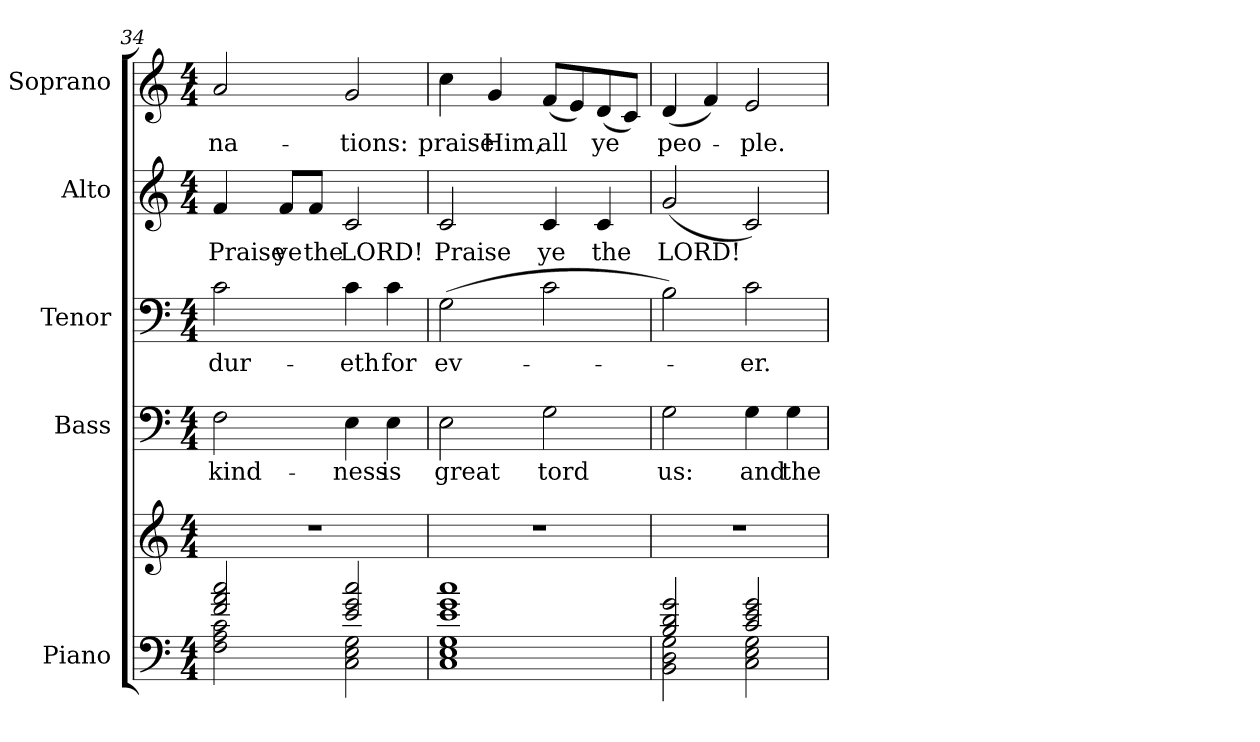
**kern	**kern	**kern	**text	**kern	**text	**kern	**text	**kern	**text
*part5	*part5	*part4	*part4	*part3	*part3	*part2	*part2	*part1	*part1
*staff6	*staff5	*staff4	*staff4	*staff3	*staff3	*staff2	*staff2	*staff1	*staff1
*I"Piano	*	*I"Bass	*	*I"Tenor	*	*I"Alto	*	*I"Soprano	*
*I'Pno.	*	*I'B.	*	*I'T.	*	*I'A.	*	*I'S.	*
*clefF4	*clefG2	*clefF4	*	*clefF4	*	*clefG2	*	*clefG2	*
*k[]	*k[]	*k[]	*	*k[]	*	*k[]	*	*k[]	*
*M4/4	*M4/4	*M4/4	*	*M4/4	*	*M4/4	*	*M4/4	*
=34	=34	=34	=34	=34	=34	=34	=34	=34	=34
*^	*	*	*	*	*	*	*	*	*
!	!	!	!	!LO:LY:b:color=#000000	!	!	!	!	!	!
!	!	!	!	!	!	!LO:LY:b:color=#000000	!	!	!	!
!	!	!	!	!	!	!	!	!LO:LY:b:color=#000000	!	!
!	!	!	!	!	!	!	!	!	!	!LO:LY:b:color=#000000
2fi/ 2ai 2cci	2Fi\ 2Ai 2ci	1r	2Fi\	kind-	2ci\	-dur-	4fi/	Praise	2ai/	na-
!	!	!	!	!	!	!	!	!LO:LY:b:color=#000000	!	!
.	.	.	.	.	.	.	8fi/L	ye	.	.
!	!	!	!	!	!	!	!	!LO:LY:b:color=#000000	!	!
.	.	.	.	.	.	.	8fi/J	the	.	.
!	!	!	!	!LO:LY:b:color=#000000	!	!	!	!	!	!
!	!	!	!	!	!	!LO:LY:b:color=#000000	!	!	!	!
!	!	!	!	!	!	!	!	!LO:LY:b:color=#000000	!	!
!	!	!	!	!	!	!	!	!	!	!LO:LY:b:color=#000000
2ei/ 2gi 2cci	2Ci\ 2Ei 2Gi	.	4Ei\	-ness	4ci\	-eth	2ci/	LORD!	2gi/	-tions:
!	!	!	!	!LO:LY:b:color=#000000	!	!	!	!	!	!
!	!	!	!	!	!	!LO:LY:b:color=#000000	!	!	!	!
.	.	.	4Ei\	is	4ci\	for	.	.	.	.
=35	=35	=35	=35	=35	=35	=35	=35	=35	=35	=35
!	!	!	!	!LO:LY:b:color=#000000	!	!	!	!	!	!
!	!	!	!	!	!	!LO:LY:b:color=#000000	!	!	!	!
!	!	!	!	!	!	!	!	!LO:LY:b:color=#000000	!	!
!	!	!	!	!	!	!	!	!	!	!LO:LY:b:color=#000000
1ei 1gi 1cci	1Ci 1Ei 1Gi	1r	2Ei\	great	(2Gi\	ev-	2ci/	Praise	4cci\	praise
!	!	!	!	!	!	!	!	!	!	!LO:LY:b:color=#000000
.	.	.	.	.	.	.	.	.	4gi/	Him,
!	!	!	!	!LO:LY:b:color=#000000	!	!	!	!	!	!
!	!	!	!	!	!	!	!	!LO:LY:b:color=#000000	!	!
!	!	!	!	!	!	!	!	!	!	!LO:LY:b:color=#000000
.	.	.	2Gi\	tord	2ci\	.	4ci/	ye	(8fi/L	all
.	.	.	.	.	.	.	.	.	8ei/)	.
!	!	!	!	!	!	!	!	!LO:LY:b:color=#000000	!	!
!	!	!	!	!	!	!	!	!	!	!LO:LY:b:color=#000000
.	.	.	.	.	.	.	4ci/	the	(8di/	ye
.	.	.	.	.	.	.	.	.	8ci/J)	.
=36	=36	=36	=36	=36	=36	=36	=36	=36	=36	=36
!	!	!	!	!LO:LY:b:color=#000000	!	!	!	!	!	!
!	!	!	!	!	!	!	!	!LO:LY:b:color=#000000	!	!
!	!	!	!	!	!	!	!	!	!	!LO:LY:b:color=#000000
2Bi/ 2di 2gi	2BBi\ 2Di 2Gi	1r	2Gi\	us:	2Bi\)	.	(2gi/	LORD!	(4di/	peo-
.	.	.	.	.	.	.	.	.	4fi/)	.
!	!	!	!	!LO:LY:b:color=#000000	!	!	!	!	!	!
!	!	!	!	!	!	!LO:LY:b:color=#000000	!	!	!	!
!	!	!	!	!	!	!	!	!	!	!LO:LY:b:color=#000000
2ci/ 2ei 2gi	2Ci\ 2Ei 2Gi	.	4Gi\	and	2ci\	-er.	2ci/)	.	2ei/	-ple.
!	!	!	!	!LO:LY:b:color=#000000	!	!	!	!	!	!
.	.	.	4Gi\	the	.	.	.	.	.	.
*v	*v	*	*	*	*	*	*	*	*	*
=	=	=	=	=	=	=	=	=	=
*-	*-	*-	*-	*-	*-	*-	*-	*-	*-
